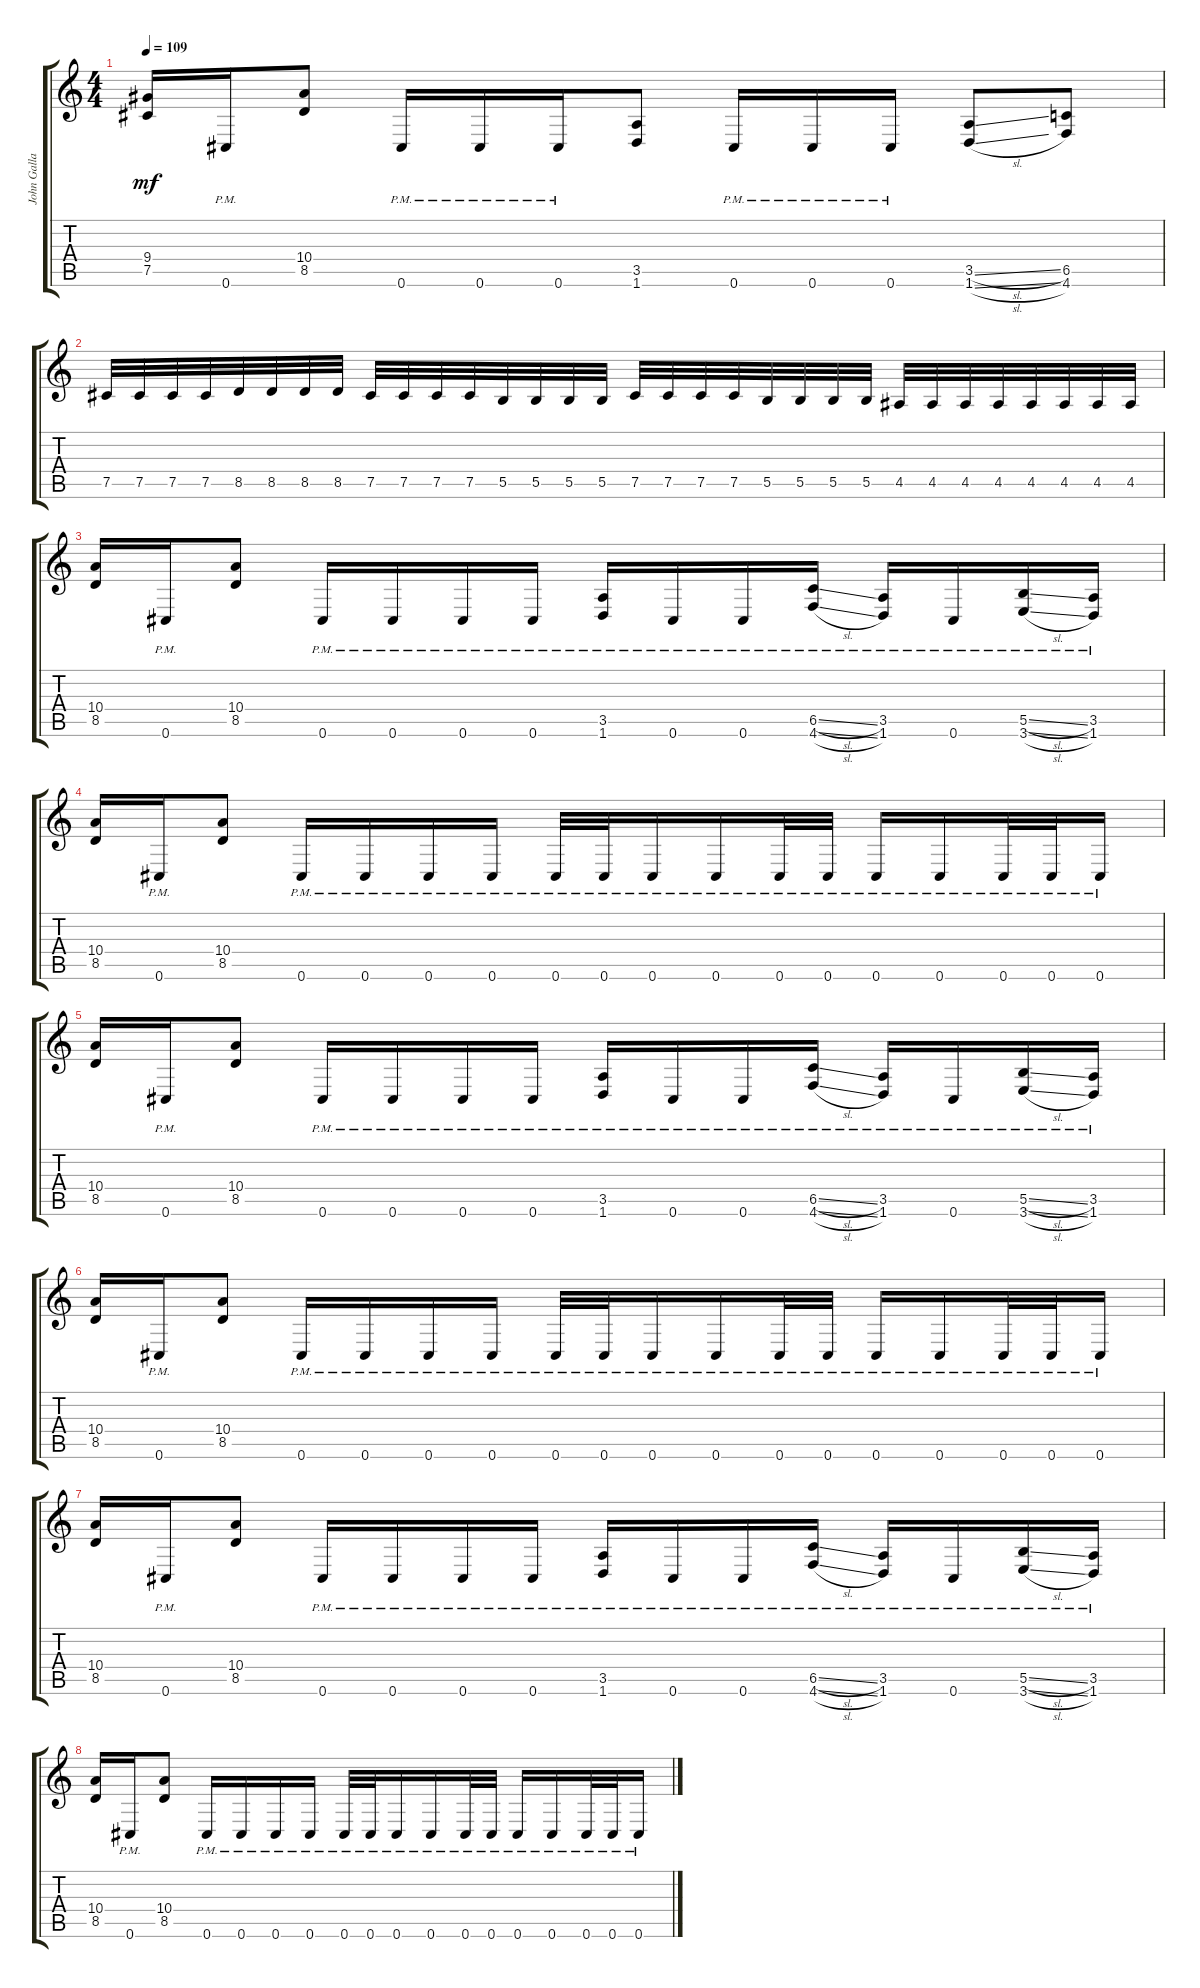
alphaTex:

\track ("John Gallagher" "John Galla") {instrument distortionguitar}
\staff {score tabs}
\tuning (Db4 Ab3 E3 B2 Gb2 Db2) {hide}
\ts (4 4)
\tempo 109
\clef g2
\ks c
(9.4 7.5).16{dy mf} 0.6{pm}.16 (10.4 8.5).8 0.6{pm}.16 0.6{pm}.16 0.6{pm}.16 (3.5 1.6).8 0.6{pm}.16 0.6{pm}.16 0.6{pm}.16 (3.5{sl} 1.6{sl}).8 (6.5 4.6).8 |
7.5.32 7.5.32 7.5.32 7.5.32 8.5.32 8.5.32 8.5.32 8.5.32 7.5.32 7.5.32 7.5.32 7.5.32 5.5.32 5.5.32 5.5.32 5.5.32 7.5.32 7.5.32 7.5.32 7.5.32 5.5.32 5.5.32 5.5.32 5.5.32 4.5.32 4.5.32 4.5.32 4.5.32 4.5.32 4.5.32 4.5.32 4.5.32 |
\section ("" "")
(10.4 8.5).16 0.6{pm}.16 (10.4 8.5).8 0.6{pm}.16 0.6{pm}.16 0.6{pm}.16 0.6{pm}.16 (3.5{pm} 1.6{pm}).16 0.6{pm}.16 0.6{pm}.16 (6.5{sl pm} 4.6{sl pm}).16 (3.5{pm} 1.6{pm}).16 0.6{pm}.16 (5.5{sl pm} 3.6{sl pm}).16 (3.5{pm} 1.6{pm}).16 |
(10.4 8.5).16 0.6{pm}.16 (10.4 8.5).8 0.6{pm}.16 0.6{pm}.16 0.6{pm}.16 0.6{pm}.16 0.6{pm}.32 0.6{pm}.32 0.6{pm}.16 0.6{pm}.16 0.6{pm}.32 0.6{pm}.32 0.6{pm}.16 0.6{pm}.16 0.6{pm}.32 0.6{pm}.32 0.6{pm}.16 |
(10.4 8.5).16 0.6{pm}.16 (10.4 8.5).8 0.6{pm}.16 0.6{pm}.16 0.6{pm}.16 0.6{pm}.16 (3.5{pm} 1.6{pm}).16 0.6{pm}.16 0.6{pm}.16 (6.5{sl pm} 4.6{sl pm}).16 (3.5{pm} 1.6{pm}).16 0.6{pm}.16 (5.5{sl pm} 3.6{sl pm}).16 (3.5{pm} 1.6{pm}).16 |
(10.4 8.5).16 0.6{pm}.16 (10.4 8.5).8 0.6{pm}.16 0.6{pm}.16 0.6{pm}.16 0.6{pm}.16 0.6{pm}.32 0.6{pm}.32 0.6{pm}.16 0.6{pm}.16 0.6{pm}.32 0.6{pm}.32 0.6{pm}.16 0.6{pm}.16 0.6{pm}.32 0.6{pm}.32 0.6{pm}.16 |
(10.4 8.5).16 0.6{pm}.16 (10.4 8.5).8 0.6{pm}.16 0.6{pm}.16 0.6{pm}.16 0.6{pm}.16 (3.5{pm} 1.6{pm}).16 0.6{pm}.16 0.6{pm}.16 (6.5{sl pm} 4.6{sl pm}).16 (3.5{pm} 1.6{pm}).16 0.6{pm}.16 (5.5{sl pm} 3.6{sl pm}).16 (3.5{pm} 1.6{pm}).16 |
(10.4 8.5).16 0.6{pm}.16 (10.4 8.5).8 0.6{pm}.16 0.6{pm}.16 0.6{pm}.16 0.6{pm}.16 0.6{pm}.32 0.6{pm}.32 0.6{pm}.16 0.6{pm}.16 0.6{pm}.32 0.6{pm}.32 0.6{pm}.16 0.6{pm}.16 0.6{pm}.32 0.6{pm}.32 0.6{pm}.16
